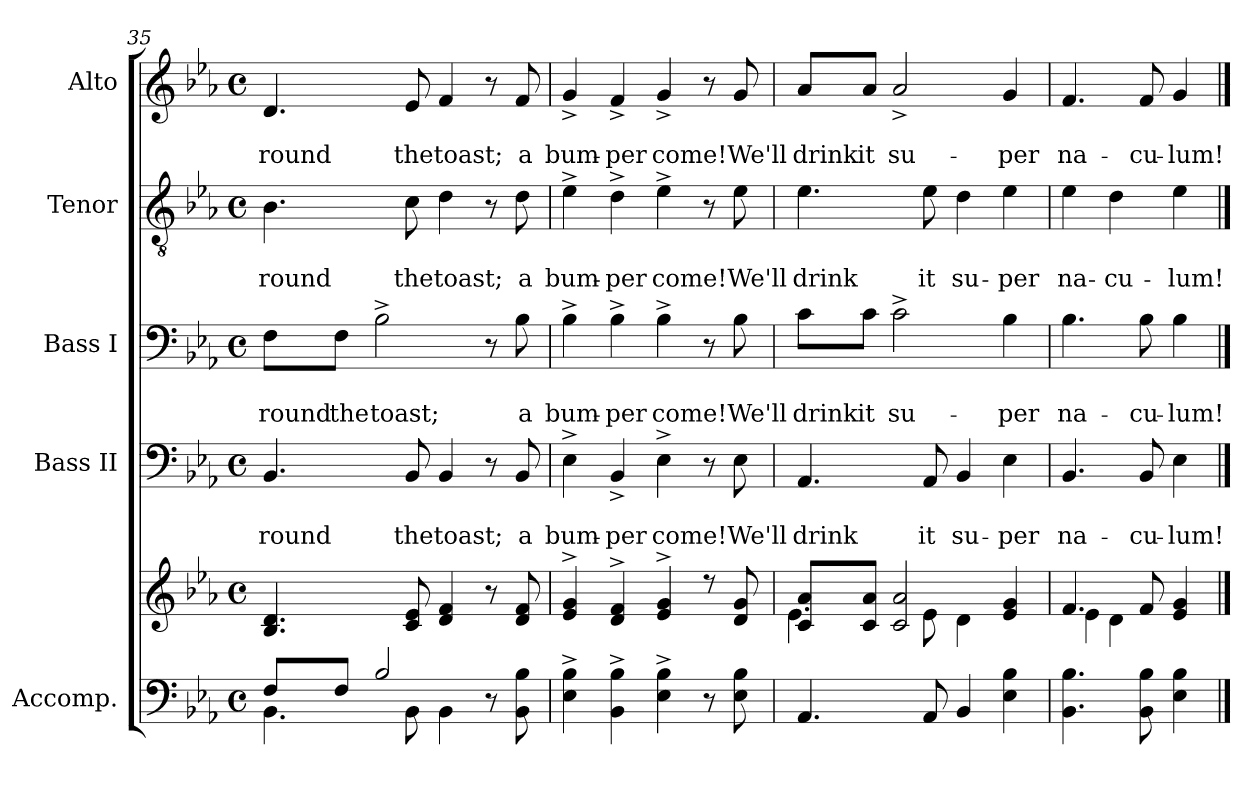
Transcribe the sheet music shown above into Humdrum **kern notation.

**kern	**kern	**kern	**text	**text	**kern	**text	**text	**kern	**text	**text	**kern	**text	**text
*part5	*part5	*part4	*part4	*part4	*part3	*part3	*part3	*part2	*part2	*part2	*part1	*part1	*part1
*staff6	*staff5	*staff4	*staff4	*staff4	*staff3	*staff3	*staff3	*staff2	*staff2	*staff2	*staff1	*staff1	*staff1
*I"Accomp.	*	*I"Bass II	*	*	*I"Bass I	*	*	*I"Tenor	*	*	*I"Alto	*	*
*	*	*I'B II	*	*	*I'B I	*	*	*I'T	*	*	*I'A	*	*
!!LO:LB:g=z
*clefF4	*clefG2	*clefF4	*	*	*clefF4	*	*	*clefGv2	*	*	*clefG2	*	*
*k[b-e-a-]	*k[b-e-a-]	*k[b-e-a-]	*	*	*k[b-e-a-]	*	*	*k[b-e-a-]	*	*	*k[b-e-a-]	*	*
*E-:	*E-:	*E-:	*	*	*E-:	*	*	*E-:	*	*	*E-:	*	*
*M4/4	*M4/4	*M4/4	*	*	*M4/4	*	*	*M4/4	*	*	*M4/4	*	*
*met(c)	*met(c)	*met(c)	*	*	*met(c)	*	*	*met(c)	*	*	*met(c)	*	*
=35	=35	=35	=35	=35	=35	=35	=35	=35	=35	=35	=35	=35	=35
*^	*^	*	*	*	*	*	*	*	*	*	*	*	*
!	!	!	!	!	!	!LO:LY:b	!	!	!LO:LY:b	!	!	!LO:LY:b	!	!	!LO:LY:b
8F/L	4.BB-\	4.B-/ 4.d/	2.ryy	4.BB-	.	round	8F\L	.	round	4.B-	.	round	4.d	.	round
!	!	!	!	!	!	!	!	!	!LO:LY:b	!	!	!	!	!	!
8F/J	.	.	.	.	.	.	8F\J	.	the	.	.	.	.	.	.
!	!	!	!	!	!	!	!	!	!LO:LY:b	!	!	!	!	!	!
2B-/	.	.	.	.	.	.	2B-^	.	toast;	.	.	.	.	.	.
!	!	!	!	!	!	!LO:LY:b	!	!	!	!	!	!LO:LY:b	!	!	!LO:LY:b
.	8BB-\	8c/ 8e-/	.	8BB-	.	the	.	.	.	8c	.	the	8e-	.	the
!	!	!	!	!	!	!LO:LY:b	!	!	!	!	!	!LO:LY:b	!	!	!LO:LY:b
.	4BB-\	4d/ 4f/	.	4BB-	.	toast;	.	.	.	4d	.	toast;	4f	.	toast;
4ryy	8r	8r	4ryy	8r	.	.	8r	.	.	8r	.	.	8r	.	.
!	!	!	!	!	!	!LO:LY:b	!	!	!LO:LY:b	!	!	!LO:LY:b	!	!	!LO:LY:b
.	8BB- 8B-	8d/ 8f/	.	8BB-	.	a	8B-	.	a	8d	.	a	8f	.	a
=36	=36	=36	=36	=36	=36	=36	=36	=36	=36	=36	=36	=36	=36	=36	=36
!	!	!	!	!	!	!LO:LY:b	!	!	!LO:LY:b	!	!	!LO:LY:b	!	!	!LO:LY:b
*v	*v	*	*	*	*	*	*	*	*	*	*	*	*	*	*
4E-^ 4B-^	4e-/^ 4g/^	1ryy	4E-^	.	bum-	4B-^	.	bum-	4e-^	.	bum-	4g^	.	bum-
!	!	!	!	!	!LO:LY:b	!	!	!LO:LY:b	!	!	!LO:LY:b	!	!	!LO:LY:b
4BB-^ 4B-^	4d/^ 4f/^	.	4BB-^	.	-per	4B-^	.	-per	4d^	.	-per	4f^	.	-per
!	!	!	!	!	!LO:LY:b	!	!	!LO:LY:b	!	!	!LO:LY:b	!	!	!LO:LY:b
4E-^ 4B-^	4e-/^ 4g/^	.	4E-^	.	come!	4B-^	.	come!	4e-^	.	come!	4g^	.	come!
8r	8r	.	8r	.	.	8r	.	.	8r	.	.	8r	.	.
!	!	!	!	!	!LO:LY:b	!	!	!LO:LY:b	!	!	!LO:LY:b	!	!	!LO:LY:b
8E- 8B-	8d/ 8g/	.	8E-	.	We'll	8B-	.	We'll	8e-	.	We'll	8g	.	We'll
=37	=37	=37	=37	=37	=37	=37	=37	=37	=37	=37	=37	=37	=37	=37
!	!	!	!	!	!LO:LY:b	!	!	!LO:LY:b	!	!	!LO:LY:b	!	!	!LO:LY:b
4.AA-	8c/ 8a-/L	4.e-\	4.AA-	.	drink	8c\L	.	drink	4.e-	.	drink	8a-/L	.	drink
!	!	!	!	!	!	!	!	!LO:LY:b	!	!	!	!	!	!LO:LY:b
.	8c/ 8a-/J	.	.	.	.	8c\J	.	it	.	.	.	8a-/J	.	it
!	!	!	!	!	!	!	!	!LO:LY:b	!	!	!	!	!	!LO:LY:b
.	2c/ 2a-/	.	.	.	.	2c^	.	su-	.	.	.	2a-^	.	su-
!	!	!	!	!	!LO:LY:b	!	!	!	!	!	!LO:LY:b	!	!	!
8AA-	.	8e-\	8AA-	.	it	.	.	.	8e-	.	it	.	.	.
!	!	!	!	!	!LO:LY:b	!	!	!	!	!	!LO:LY:b	!	!	!
4BB-	.	4d\	4BB-	.	su-	.	.	.	4d	.	su-	.	.	.
!	!	!	!	!	!LO:LY:b	!	!	!LO:LY:b	!	!	!LO:LY:b	!	!	!LO:LY:b
4E- 4B-	4e-/ 4g/	4ryy	4E-	.	-per	4B-	.	-per	4e-	.	-per	4g	.	-per
=38	=38	=38	=38	=38	=38	=38	=38	=38	=38	=38	=38	=38	=38	=38
!	!	!	!	!	!LO:LY:b	!	!	!LO:LY:b	!	!	!LO:LY:b	!	!	!LO:LY:b
4.BB- 4.B-	4.f/	4e-\	4.BB-	.	na-	4.B-	.	na-	4e-	.	na-	4.f	.	na-
!	!	!	!	!	!	!	!	!	!	!	!LO:LY:b	!	!	!
.	.	4d\	.	.	.	.	.	.	4d	.	-cu-	.	.	.
!	!	!	!	!	!LO:LY:b	!	!	!LO:LY:b	!	!	!	!	!	!LO:LY:b
8BB- 8B-	8f/	.	8BB-	.	-cu-	8B-	.	-cu-	.	.	.	8f	.	-cu-
!	!	!	!	!	!LO:LY:b	!	!	!LO:LY:b	!	!	!LO:LY:b	!	!	!LO:LY:b
4E- 4B-	4e-/ 4g/	4ryy	4E-	.	-lum!	4B-	.	-lum!	4e-	.	-lum!	4g	.	-lum!
*	*v	*v	*	*	*	*	*	*	*	*	*	*	*	*
==	==	==	==	==	==	==	==	==	==	==	==	==	==
*-	*-	*-	*-	*-	*-	*-	*-	*-	*-	*-	*-	*-	*-
